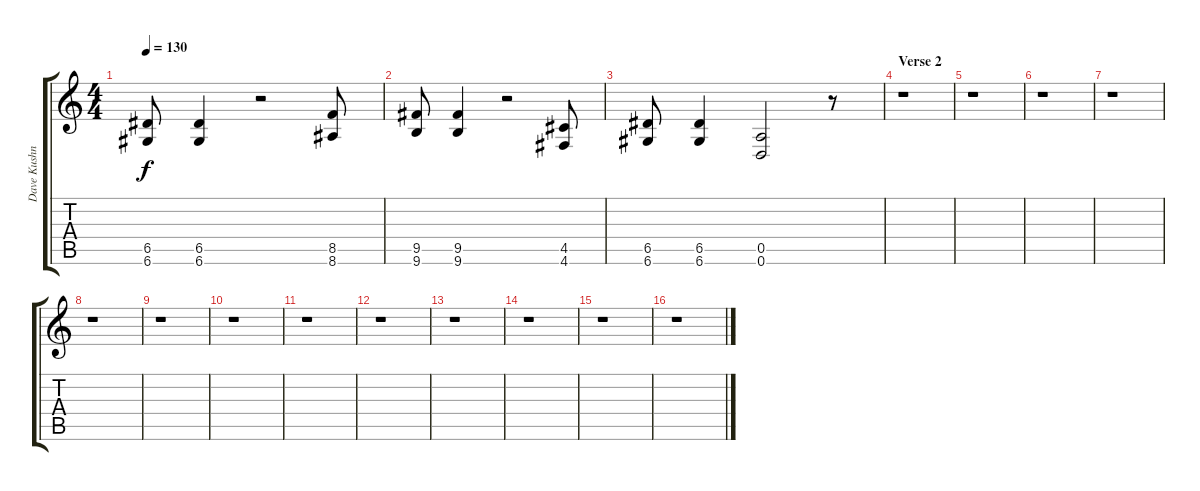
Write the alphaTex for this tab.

\track ("Dave Kushner" "Dave Kushn") {instrument distortionguitar}
\staff {score tabs}
\tuning (E4 B3 G3 D3 A2 D2) {hide}
\ts (4 4)
\tempo 130
\clef g2
\ks c
(6.5 6.6).8{dy f} (6.5 6.6).4 r.2 (8.5 8.6).8 |
(9.5 9.6).8 (9.5 9.6).4 r.2 (4.5 4.6).8 |
(6.5 6.6).8 (6.5 6.6).4 (0.5 0.6).2 r.8 |
\section ("" "Verse 2")
r.1 |
r.1 |
r.1 |
r.1 |
r.1 |
r.1 |
r.1 |
r.1 |
r.1 |
r.1 |
r.1 |
r.1 |
r.1
